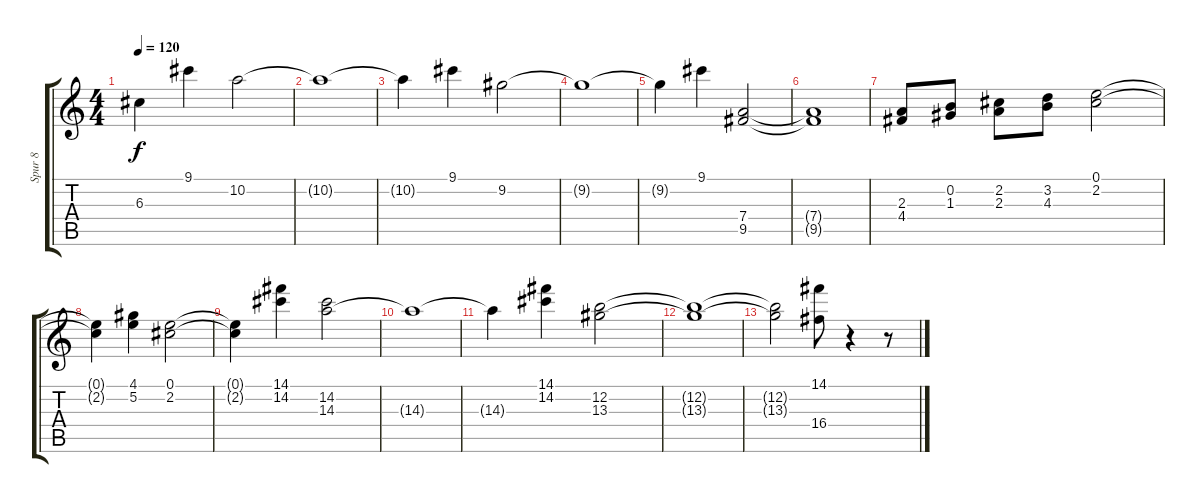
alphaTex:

\track ("Spur 8" "Spur 8") {instrument distortionguitar}
\staff {score tabs}
\tuning (E4 B3 G3 D3 A2 E2) {hide}
\ts (4 4)
\tempo 120
\clef g2
\ks c
6.3{t}.4{dy f} 9.1.4 10.2.2 |
10.2{t}.1 |
10.2{t}.4 9.1.4 9.2.2 |
9.2{t}.1 |
9.2{t}.4 9.1.4 (7.4 9.5).2 |
(7.4{t} 9.5{t}).1 |
(2.3 4.4).8 (0.2 1.3).8 (2.2 2.3).8 (3.2 4.3).8 (0.1 2.2).2 |
(0.1{t} 2.2{t}).4 (4.1 5.2).4 (0.1 2.2).2 |
(0.1{t} 2.2{t}).4 (14.1 14.2).4 (14.2 14.3).2 |
14.3{t}.1 |
14.3{t}.4 (14.1 14.2).4 (12.2 13.3).2 |
(12.2{t} 13.3{t}).1 |
(12.2{t} 13.3{t}).2 (14.1 16.4).8 r.4 r.8
